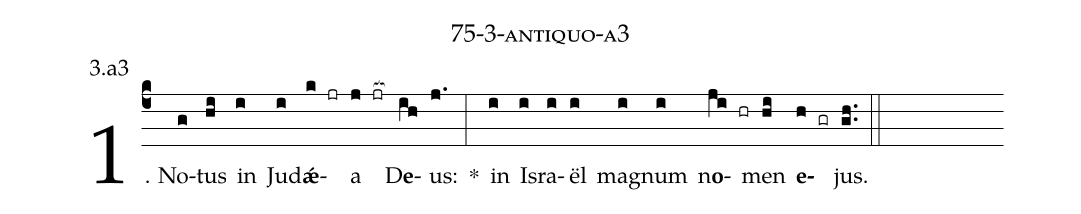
name: 75-3-antiquo-a3;
annotation: 3.a3;
%%
(c4)1. No(g)tus(hi) in(i) Ju(i)d<b>ǽ</b>(k jr)a(j jr[ocb:1{]) D<b>e</b>(ih[ocb:0}])us:(j.) *(:) in(i) Is(i)ra(i)ël(i) ma(i)gnum(i) n<b>o</b>(ji hr)men(hi) <b>e</b>(h gr)jus.(gh..) (::)
